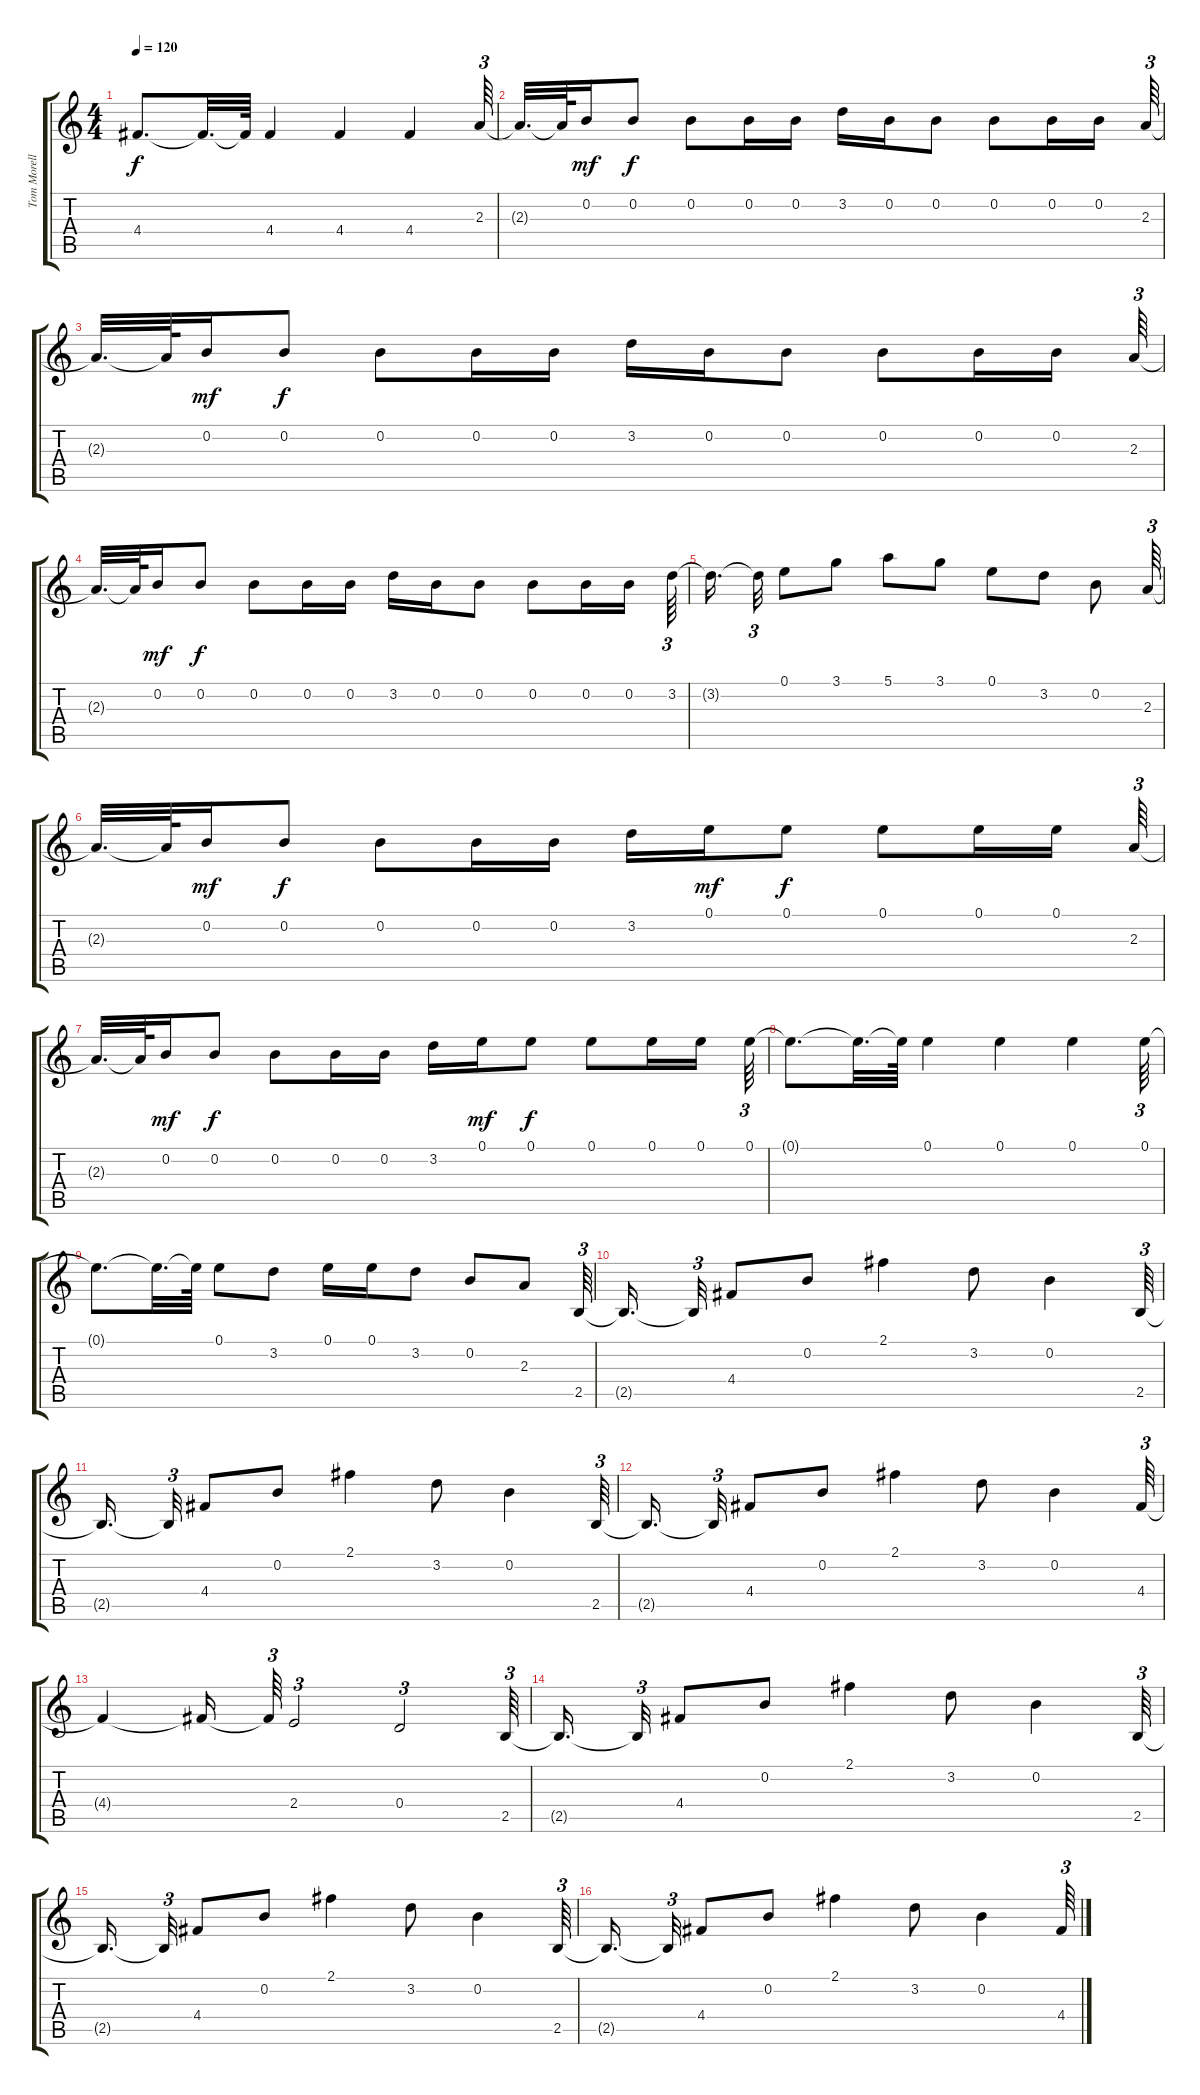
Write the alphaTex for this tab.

\track ("Tom Morello" "Tom Morell") {instrument electricguitarjazz}
\staff {score tabs}
\tuning (E4 B3 G3 D3 A2 E2) {hide}
\ts (4 4)
\tempo 120
\clef g2
\ks c
4.4{t}.8{d dy f} 4.4{t}.32{d} 4.4{t}.64 4.4.4 4.4.4 4.4.4 2.3.64{tu (3 2) instrument distortionguitar} |
2.3{t}.32{d} 2.3{t}.64 0.2.16{dy mf} 0.2.8{dy f} 0.2.8 0.2.16 0.2.16 3.2.16 0.2.16 0.2.8 0.2.8 0.2.16 0.2.16 2.3.64{tu (3 2)} |
2.3{t}.32{d} 2.3{t}.64 0.2.16{dy mf} 0.2.8{dy f} 0.2.8 0.2.16 0.2.16 3.2.16 0.2.16 0.2.8 0.2.8 0.2.16 0.2.16 2.3.64{tu (3 2) instrument distortionguitar} |
2.3{t}.32{d} 2.3{t}.64 0.2.16{dy mf} 0.2.8{dy f} 0.2.8 0.2.16 0.2.16 3.2.16 0.2.16 0.2.8 0.2.8 0.2.16 0.2.16 3.2.64{tu (3 2)} |
3.2{t}.16{d beam splitsecondary} 3.2{t}.32{tu (3 2)} 0.1.8 3.1.8 5.1.8 3.1.8 0.1.8 3.2.8 0.2.8 2.3.64{tu (3 2)} |
2.3{t}.32{d} 2.3{t}.64 0.2.16{dy mf} 0.2.8{dy f} 0.2.8 0.2.16 0.2.16 3.2.16 0.1.16{dy mf} 0.1.8{dy f} 0.1.8 0.1.16 0.1.16 2.3.64{tu (3 2)} |
2.3{t}.32{d} 2.3{t}.64 0.2.16{dy mf} 0.2.8{dy f} 0.2.8 0.2.16 0.2.16 3.2.16 0.1.16{dy mf} 0.1.8{dy f} 0.1.8 0.1.16 0.1.16 0.1.64{tu (3 2)} |
0.1{t}.8{d} 0.1{t}.32{d} 0.1{t}.64 0.1.4 0.1.4 0.1.4 0.1.64{tu (3 2)} |
0.1{t}.8{d} 0.1{t}.32{d} 0.1{t}.64 0.1.8 3.2.8 0.1.16 0.1.16 3.2.8 0.2.8 2.3.8 2.5.64{tu (3 2) instrument electricguitarjazz} |
2.5{t}.16{d beam splitsecondary} 2.5{t}.32{tu (3 2)} 4.4.8 0.2.8 2.1.4 3.2.8 0.2.4 2.5.64{tu (3 2)} |
2.5{t}.16{d beam splitsecondary} 2.5{t}.32{tu (3 2)} 4.4.8 0.2.8 2.1.4 3.2.8 0.2.4 2.5.64{tu (3 2)} |
2.5{t}.16{d beam splitsecondary} 2.5{t}.32{tu (3 2)} 4.4.8 0.2.8 2.1.4 3.2.8 0.2.4 4.4.64{tu (3 2)} |
4.4{t}.4 4.4{t}.16 4.4{t}.64{tu (3 2)} 2.4.2{tu (3 2)} 0.4.2{tu (3 2)} 2.5.64{tu (3 2)} |
2.5{t}.16{d beam splitsecondary} 2.5{t}.32{tu (3 2)} 4.4.8 0.2.8 2.1.4 3.2.8 0.2.4 2.5.64{tu (3 2)} |
2.5{t}.16{d beam splitsecondary} 2.5{t}.32{tu (3 2)} 4.4.8 0.2.8 2.1.4 3.2.8 0.2.4 2.5.64{tu (3 2)} |
2.5{t}.16{d beam splitsecondary} 2.5{t}.32{tu (3 2)} 4.4.8 0.2.8 2.1.4 3.2.8 0.2.4 4.4.64{tu (3 2)}
